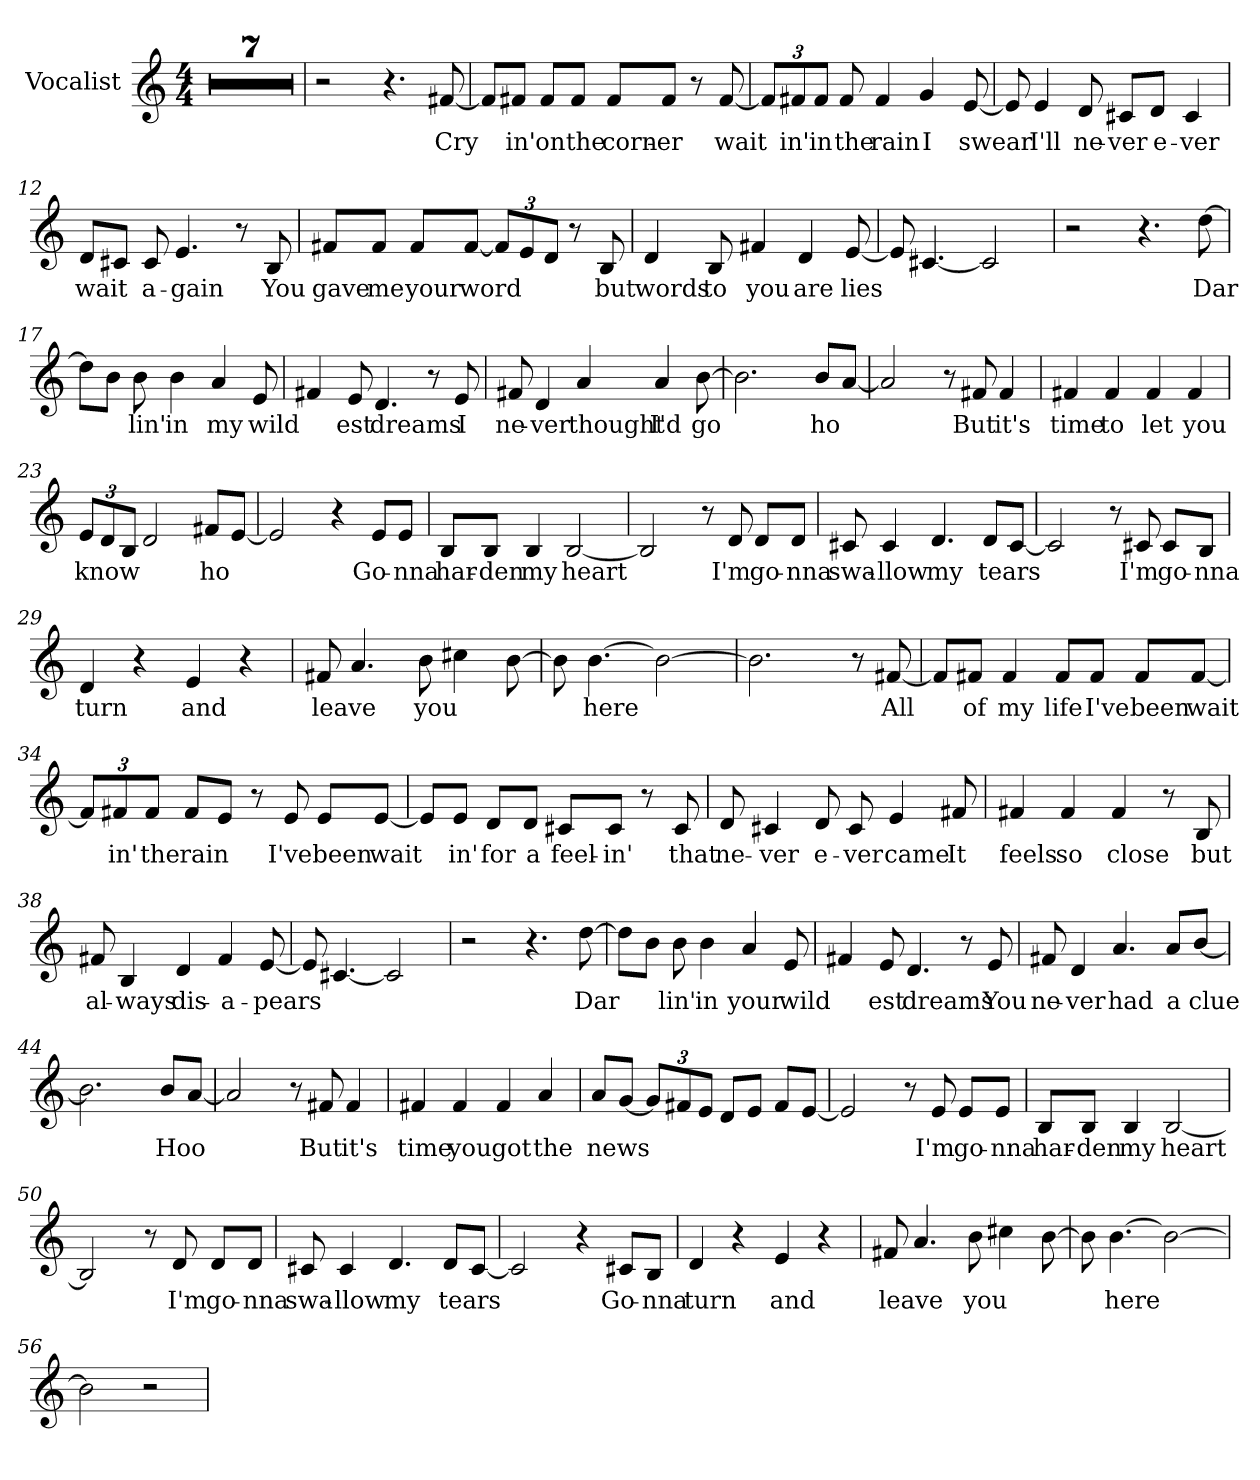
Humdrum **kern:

**kern	**text
*part1	*part1
*staff1	*staff1
*I"Vocalist	*
*clefG2	*
*M4/4	*
=1	=1
*clefG2	*
*M4/4	*
1r	.
=2	=2
1r	.
=3	=3
1r	.
=4	=4
1r	.
=5	=5
1r	.
=6	=6
1r	.
=7	=7
1r	.
=8	=8
2r	.
4.r	.
[8f#X	Cry-
=9	=9
8f#/L]	_
8f#X/J	-in'
8f#/L	on
8f#/J	the
8f#/L	corn-
8f#/J	-er
8r	.
[8f#	wait
=10	=10
12f#/L]	_
12f#X/	in'
12f#/J	in
8f#	the
4f#	rain
4g	I
[8e	swear
=11	=11
8e]	_
4e	I'll
8d	ne-
8c#X/L	-ver
8d/J	e-
4c#	-ver
=12	=12
8d/L	wait
8c#X/J	_
8c#	a-
4.e	-gain
8r	.
8B	You
=13	=13
8f#X/L	gave
8f#/J	me
8f#/L	your
[8f#/J	word
12f#/L]	_
12e/	_
12d/J	_
8r	.
8B	but
=14	=14
4d	words
8B	to
4f#X	you
4d	are
[8e	lies
=15	=15
8e]	_
[4.c#X	_
2c#]	_
=16	=16
2r	.
4.r	.
[8dd	Dar-
=17	=17
8dd\L]	_
8b\J	_
8b	-lin'
4b	in
4a	my
8e	wild-
=18	=18
4f#X	_
8e	-est
4.d	dreams
8r	.
8e	I
=19	=19
8f#X	ne-
4d	-ver
4a	thought
4a	I'd
[8b	go
=20	=20
2.b]	_
8b/L	ho
[8a/J	_
=21	=21
2a]	_
8r	.
8f#X	But
4f#	it's
=22	=22
4f#X	time
4f#	to
4f#	let
4f#	you
=23	=23
12e/L	know
12d/	_
12B/J	_
2d	_
8f#X/L	ho
[8e/J	_
=24	=24
2e]	_
4r	.
8e/L	Go-
8e/J	-nna
=25	=25
8B/L	har-
8B/J	-den
4B	my
[2B	heart
=26	=26
2B]	_
8r	.
8d	I'm
8d/L	go-
8d/J	-nna
=27	=27
8c#X	swa-
4c#	-llow
4.d	my
8d/L	tears
[8c#/J	_
=28	=28
2c#]	_
8r	.
8c#X	I'm
8c#/L	go-
8B/J	-nna
=29	=29
4d	turn
4r	.
4e	and
4r	.
=30	=30
8f#X	leave
4.a	_
8b	you
4cc#X	_
[8b	_
=31	=31
8b]	_
[4.b	here
2b_	_
=32	=32
2.b]	_
8r	.
[8f#X	All
=33	=33
8f#/L]	_
8f#X/J	of
4f#	my
8f#/L	life
8f#/J	I've
8f#/L	been
[8f#/J	wait-
=34	=34
12f#/L]	_
12f#X/	-in'
12f#/J	the
8f#/L	rain
8e/J	_
8r	.
8e	I've
8e/L	been
[8e/J	wait-
=35	=35
8e/L]	_
8e/J	-in'
8d/L	for
8d/J	a
8c#X/L	feel-
8c#/J	-in'
8r	.
8c#	that
=36	=36
8d	ne-
4c#X	-ver
8d	e-
8c#	-ver
4e	came
8f#X	It
=37	=37
4f#X	feels
4f#	so
4f#	close
8r	.
8B	but
=38	=38
8f#X	al-
4B	-ways
4d	dis-
4f#	-a-
[8e	-pears
=39	=39
8e]	_
[4.c#X	_
2c#]	_
=40	=40
2r	.
4.r	.
[8dd	Dar-
=41	=41
8dd\L]	_
8b\J	_
8b	-lin'
4b	in
4a	your
8e	wild-
=42	=42
4f#X	_
8e	-est
4.d	dreams
8r	.
8e	You
=43	=43
8f#X	ne-
4d	-ver
4.a	had
8a/L	a
[8b/J	clue
=44	=44
2.b]	_
8b/L	Hoo
[8a/J	_
=45	=45
2a]	_
8r	.
8f#X	But
4f#	it's
=46	=46
4f#X	time
4f#	you
4f#	got
4a	the
=47	=47
8a/L	news
[8g/J	_
12g/L]	_
12f#X/	_
12e/J	_
8d/L	_
8e/J	_
8f#/L	_
[8e/J	_
=48	=48
2e]	_
8r	.
8e	I'm
8e/L	go-
8e/J	-nna
=49	=49
8B/L	har-
8B/J	-den
4B	my
[2B	heart
=50	=50
2B]	_
8r	.
8d	I'm
8d/L	go-
8d/J	-nna
=51	=51
8c#X	swa-
4c#	-llow
4.d	my
8d/L	tears
[8c#/J	_
=52	=52
2c#]	_
4r	.
8c#X/L	Go-
8B/J	-nna
=53	=53
4d	turn
4r	.
4e	and
4r	.
=54	=54
8f#X	leave
4.a	_
8b	you
4cc#X	_
[8b	_
=55	=55
8b]	_
[4.b	here
2b_	_
=56	=56
2b]	_
2r	.
=	=
*-	*-
